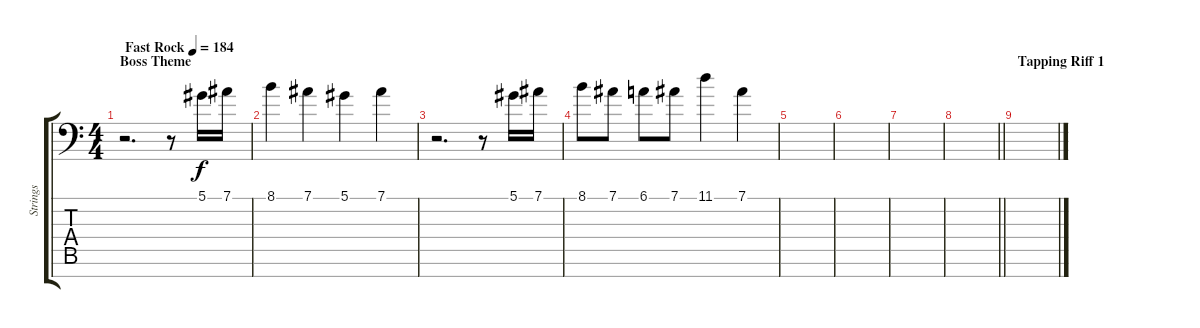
\track ("Strings" "Strings") {instrument stringensemble1}
\staff {score tabs}
\tuning (Eb4 Bb3 Gb3 Db3 Ab2 Eb2 Bb1) {hide}
\ts (4 4)
\section ("" "Boss Theme")
\tempo (184 "Fast Rock")
\clef f4
\ks c
r.2{d dy f instrument stringensemble1} r.8 5.1.16 7.1.16 |
8.1.4 7.1.4 5.1.4 7.1.4 |
r.2{d} r.8 5.1.16 7.1.16 |
8.1.8 7.1.8 6.1.8 7.1.8 11.1.4 7.1.4 |
|
|
|
\barLineRight lightlight
|
\section ("" "Tapping Riff 1")
